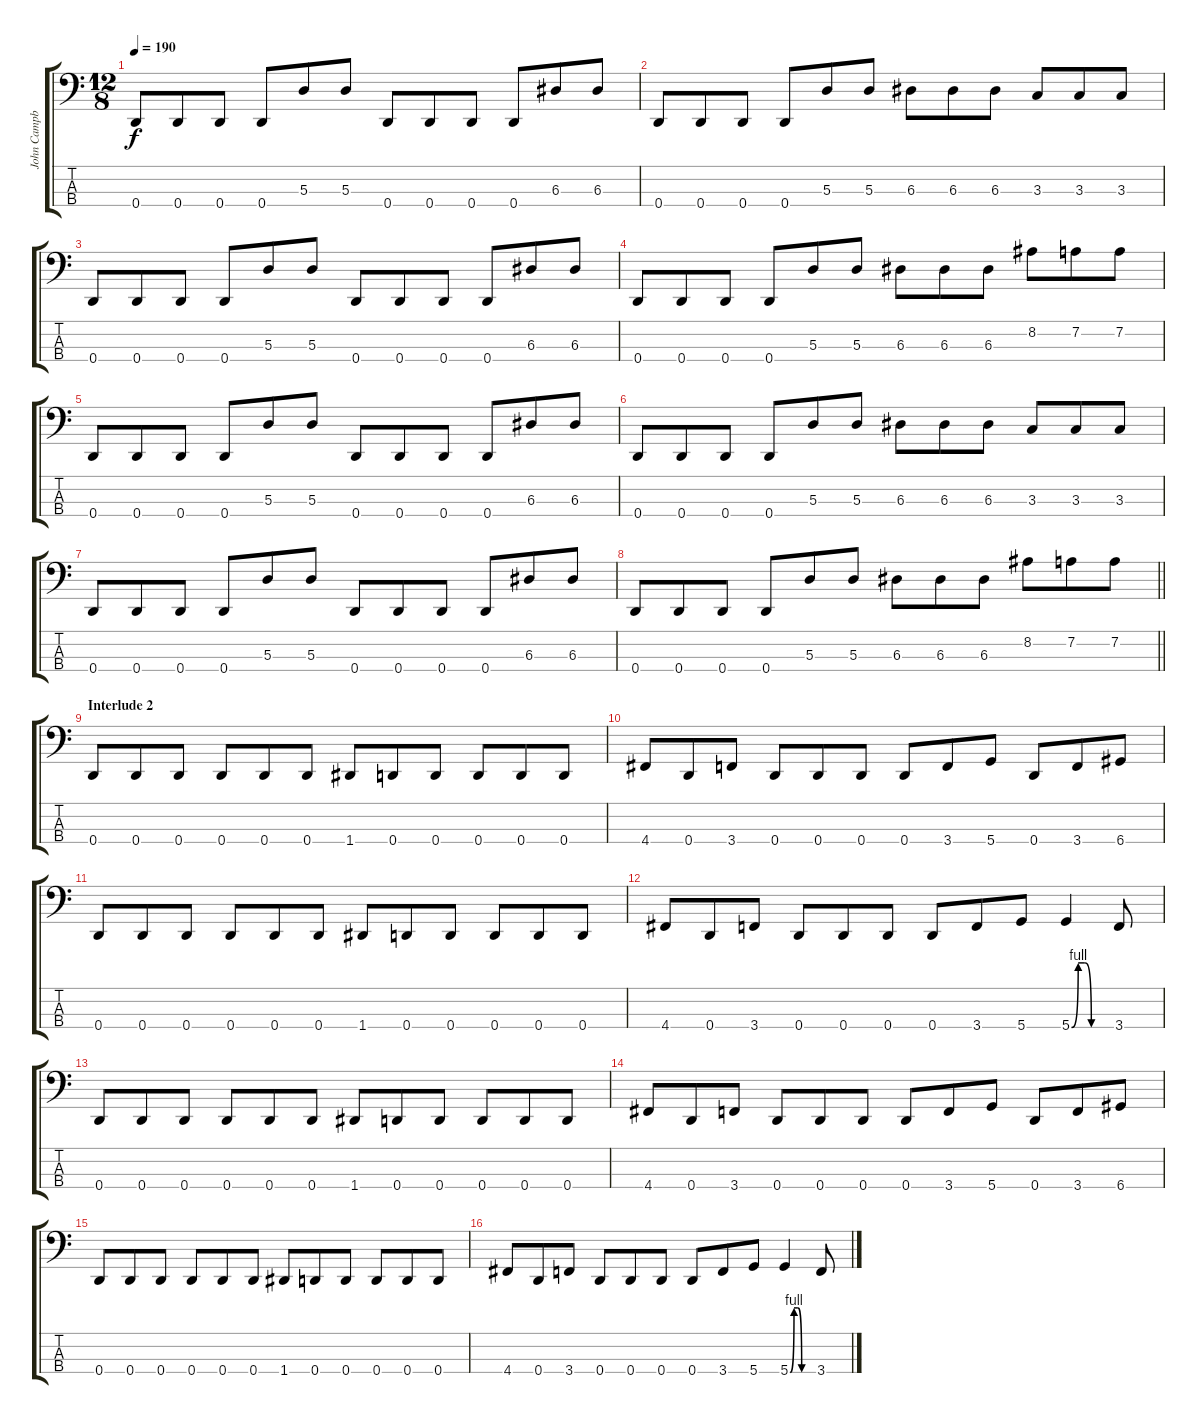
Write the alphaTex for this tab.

\track ("John Campbell" "John Campb") {instrument electricbasspick}
\staff {score tabs}
\tuning (G2 D2 A1 D1) {hide}
\ts (12 8)
\tempo 190
\clef f4
\ks c
0.4.8{dy f} 0.4.8 0.4.8 0.4.8 5.3.8 5.3.8 0.4.8 0.4.8 0.4.8 0.4.8 6.3.8 6.3.8 |
0.4.8 0.4.8 0.4.8 0.4.8 5.3.8 5.3.8 6.3.8 6.3.8 6.3.8 3.3.8 3.3.8 3.3.8 |
0.4.8 0.4.8 0.4.8 0.4.8 5.3.8 5.3.8 0.4.8 0.4.8 0.4.8 0.4.8 6.3.8 6.3.8 |
0.4.8 0.4.8 0.4.8 0.4.8 5.3.8 5.3.8 6.3.8 6.3.8 6.3.8 8.2.8 7.2.8 7.2.8 |
0.4.8 0.4.8 0.4.8 0.4.8 5.3.8 5.3.8 0.4.8 0.4.8 0.4.8 0.4.8 6.3.8 6.3.8 |
0.4.8 0.4.8 0.4.8 0.4.8 5.3.8 5.3.8 6.3.8 6.3.8 6.3.8 3.3.8 3.3.8 3.3.8 |
0.4.8 0.4.8 0.4.8 0.4.8 5.3.8 5.3.8 0.4.8 0.4.8 0.4.8 0.4.8 6.3.8 6.3.8 |
\barLineRight lightlight
0.4.8 0.4.8 0.4.8 0.4.8 5.3.8 5.3.8 6.3.8 6.3.8 6.3.8 8.2.8 7.2.8 7.2.8 |
\section ("" "Interlude 2")
0.4.8 0.4.8 0.4.8 0.4.8 0.4.8 0.4.8 1.4.8 0.4.8 0.4.8 0.4.8 0.4.8 0.4.8 |
4.4.8 0.4.8 3.4.8 0.4.8 0.4.8 0.4.8 0.4.8 3.4.8 5.4.8 0.4.8 3.4.8 6.4.8 |
0.4.8 0.4.8 0.4.8 0.4.8 0.4.8 0.4.8 1.4.8 0.4.8 0.4.8 0.4.8 0.4.8 0.4.8 |
4.4.8 0.4.8 3.4.8 0.4.8 0.4.8 0.4.8 0.4.8 3.4.8 5.4.8 5.4{be (custom 0 0 10 4 20 4 30 0 60 0)}.4 3.4.8 |
0.4.8 0.4.8 0.4.8 0.4.8 0.4.8 0.4.8 1.4.8 0.4.8 0.4.8 0.4.8 0.4.8 0.4.8 |
4.4.8 0.4.8 3.4.8 0.4.8 0.4.8 0.4.8 0.4.8 3.4.8 5.4.8 0.4.8 3.4.8 6.4.8 |
0.4.8 0.4.8 0.4.8 0.4.8 0.4.8 0.4.8 1.4.8 0.4.8 0.4.8 0.4.8 0.4.8 0.4.8 |
4.4.8 0.4.8 3.4.8 0.4.8 0.4.8 0.4.8 0.4.8 3.4.8 5.4.8 5.4{be (custom 0 0 10 4 20 4 30 0 60 0)}.4 3.4.8
